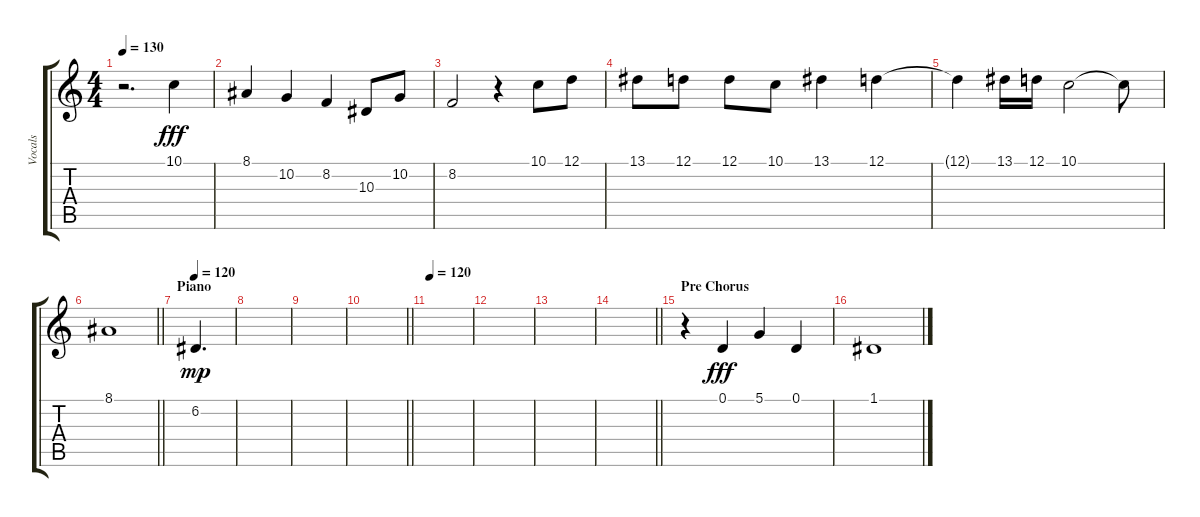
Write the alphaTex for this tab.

\track ("Vocals" "Vocals") {instrument flute}
\staff {score tabs}
\tuning (D4 A3 F3 C3 G2 C2) {hide}
\ts (4 4)
\tempo 130
\clef g2
\ks c
r.2{d dy fff} 10.1.4 |
8.1.4 10.2.4 8.2.4 10.3.8 10.2.8 |
8.2.2 r.4 10.1.8 12.1.8 |
13.1.8 12.1.8 12.1.8 10.1.8 13.1.4 12.1.4 |
12.1{t}.4 13.1.16 12.1.16 10.1.2 10.1{t}.8 |
\barLineRight lightlight
8.1.1 |
\section ("" "Piano")
\tempo 120
6.2.4{d dy mp} |
|
|
\barLineRight lightlight
|
\tempo 120
|
|
|
\barLineRight lightlight
|
\section ("" "Pre Chorus")
r.4 0.1.4{dy fff} 5.1.4 0.1.4 |
1.1.1
